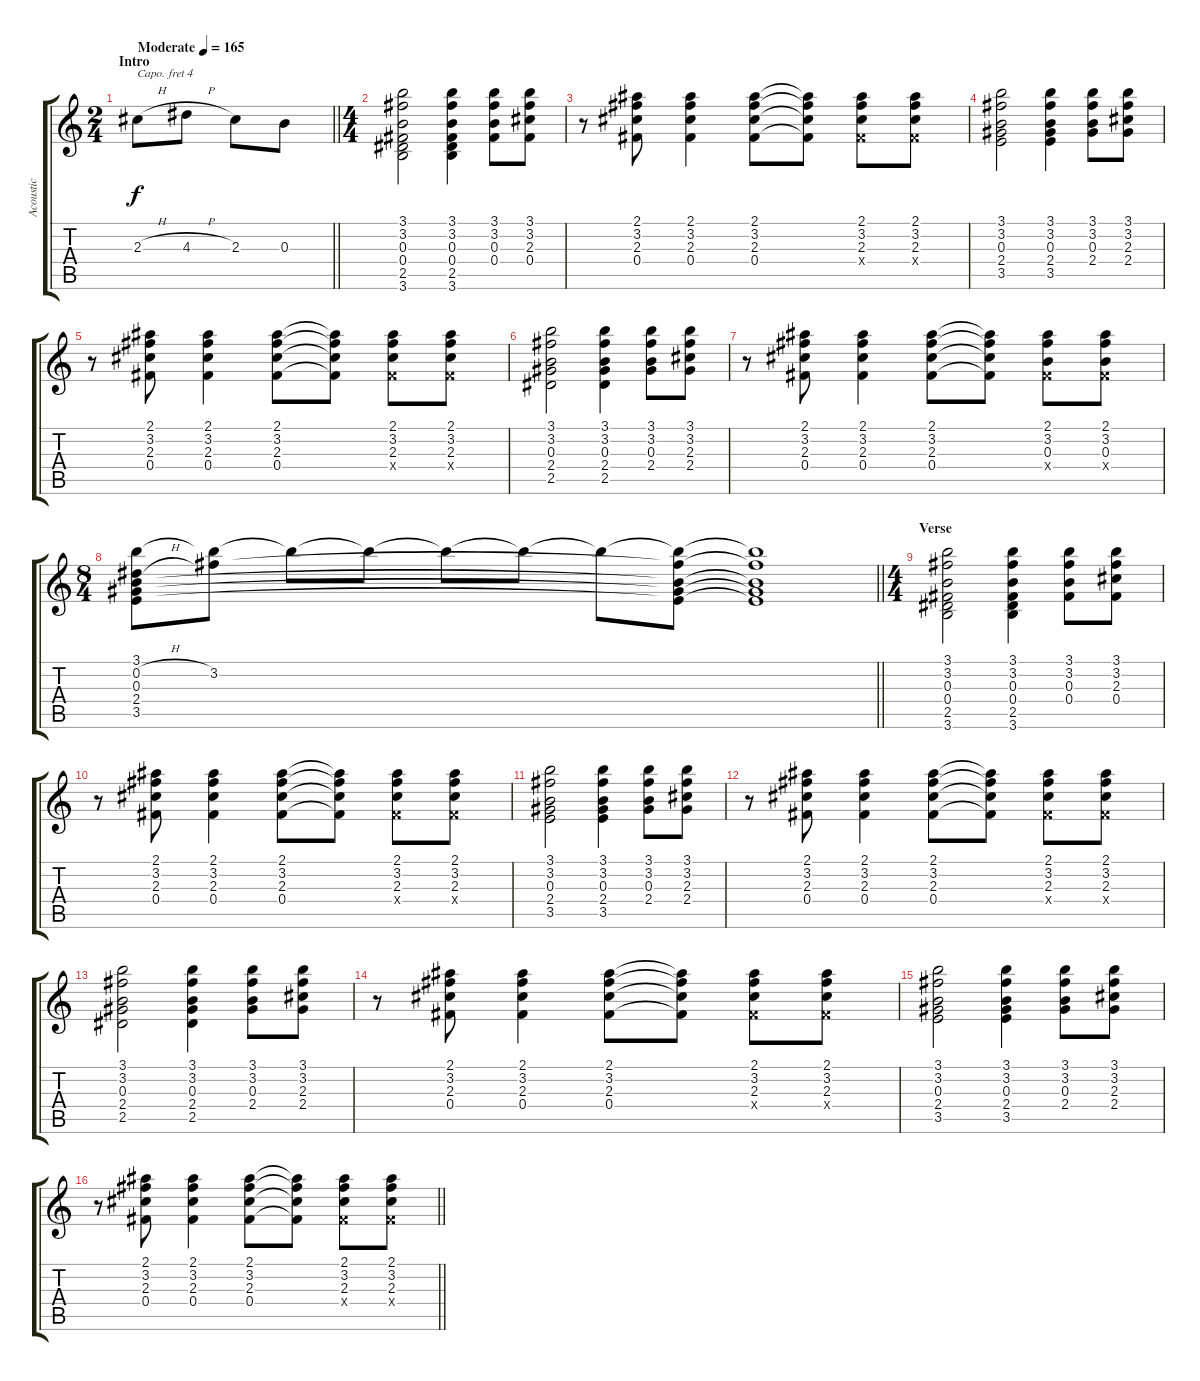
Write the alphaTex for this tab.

\track ("Acoustic" "Acoustic") {instrument acousticguitarsteel}
\staff {score tabs}
\capo 4
\tuning (E4 B3 G3 D3 A2 E2) {hide}
\ts (2 4)
\section ("" "Intro")
\tempo (165 "Moderate")
\clef g2
\barLineRight lightlight
\ks c
2.3{h}.8{dy f instrument acousticguitarsteel} 4.3{h}.8 2.3.8 0.3.8 |
\ts (4 4)
(3.1 3.2 0.3 0.4 2.5 3.6).2 (3.1 3.2 0.3 0.4 2.5 3.6).4 (3.1 3.2 0.3 0.4).8 (3.1 3.2 2.3 0.4).8 |
r.8 (2.1 3.2 2.3 0.4).8 (2.1 3.2 2.3 0.4).4 (2.1 3.2 2.3 0.4).8 (2.1{t} 3.2{t} 2.3{t} 0.4{t}).8 (2.1 3.2 2.3 0.4{x}).8 (2.1 3.2 2.3 0.4{x}).8 |
(3.1 3.2 0.3 2.4 3.5).2 (3.1 3.2 0.3 2.4 3.5).4 (3.1 3.2 0.3 2.4).8 (3.1 3.2 2.3 2.4).8 |
r.8 (2.1 3.2 2.3 0.4).8 (2.1 3.2 2.3 0.4).4 (2.1 3.2 2.3 0.4).8 (2.1{t} 3.2{t} 2.3{t} 0.4{t}).8 (2.1 3.2 2.3 0.4{x}).8 (2.1 3.2 2.3 0.4{x}).8 |
(3.1 3.2 0.3 2.4 2.5).2 (3.1 3.2 0.3 2.4 2.5).4 (3.1 3.2 0.3 2.4).8 (3.1 3.2 2.3 2.4).8 |
r.8 (2.1 3.2 2.3 0.4).8 (2.1 3.2 2.3 0.4).4 (2.1 3.2 2.3 0.4).8 (2.1{t} 3.2{t} 2.3{t} 0.4{t}).8 (2.1 3.2 0.3 0.4{x}).8 (2.1 3.2 0.3 0.4{x}).8 |
\ts (8 4)
\barLineRight lightlight
(3.1 0.2{h} 0.3 2.4 3.5).8 (3.1{t} 3.2).8 3.1{t}.8 3.1{t}.8 3.1{t}.8 3.1{t}.8 3.1{t}.8 (3.1{t} 3.2{t} 0.3{t} 2.4{t} 3.5{t}).8 (3.1{t} 3.2{t} 0.3{t} 2.4{t} 3.5{t}).1 |
\ts (4 4)
\section ("" "Verse")
(3.1 3.2 0.3 0.4 2.5 3.6).2 (3.1 3.2 0.3 0.4 2.5 3.6).4 (3.1 3.2 0.3 0.4).8 (3.1 3.2 2.3 0.4).8 |
r.8 (2.1 3.2 2.3 0.4).8 (2.1 3.2 2.3 0.4).4 (2.1 3.2 2.3 0.4).8 (2.1{t} 3.2{t} 2.3{t} 0.4{t}).8 (2.1 3.2 2.3 0.4{x}).8 (2.1 3.2 2.3 0.4{x}).8 |
(3.1 3.2 0.3 2.4 3.5).2 (3.1 3.2 0.3 2.4 3.5).4 (3.1 3.2 0.3 2.4).8 (3.1 3.2 2.3 2.4).8 |
r.8 (2.1 3.2 2.3 0.4).8 (2.1 3.2 2.3 0.4).4 (2.1 3.2 2.3 0.4).8 (2.1{t} 3.2{t} 2.3{t} 0.4{t}).8 (2.1 3.2 2.3 0.4{x}).8 (2.1 3.2 2.3 0.4{x}).8 |
(3.1 3.2 0.3 2.4 2.5).2 (3.1 3.2 0.3 2.4 2.5).4 (3.1 3.2 0.3 2.4).8 (3.1 3.2 2.3 2.4).8 |
r.8 (2.1 3.2 2.3 0.4).8 (2.1 3.2 2.3 0.4).4 (2.1 3.2 2.3 0.4).8 (2.1{t} 3.2{t} 2.3{t} 0.4{t}).8 (2.1 3.2 2.3 0.4{x}).8 (2.1 3.2 2.3 0.4{x}).8 |
(3.1 3.2 0.3 2.4 3.5).2 (3.1 3.2 0.3 2.4 3.5).4 (3.1 3.2 0.3 2.4).8 (3.1 3.2 2.3 2.4).8 |
\barLineRight lightlight
r.8 (2.1 3.2 2.3 0.4).8 (2.1 3.2 2.3 0.4).4 (2.1 3.2 2.3 0.4).8 (2.1{t} 3.2{t} 2.3{t} 0.4{t}).8 (2.1 3.2 2.3 0.4{x}).8 (2.1 3.2 2.3 0.4{x}).8
